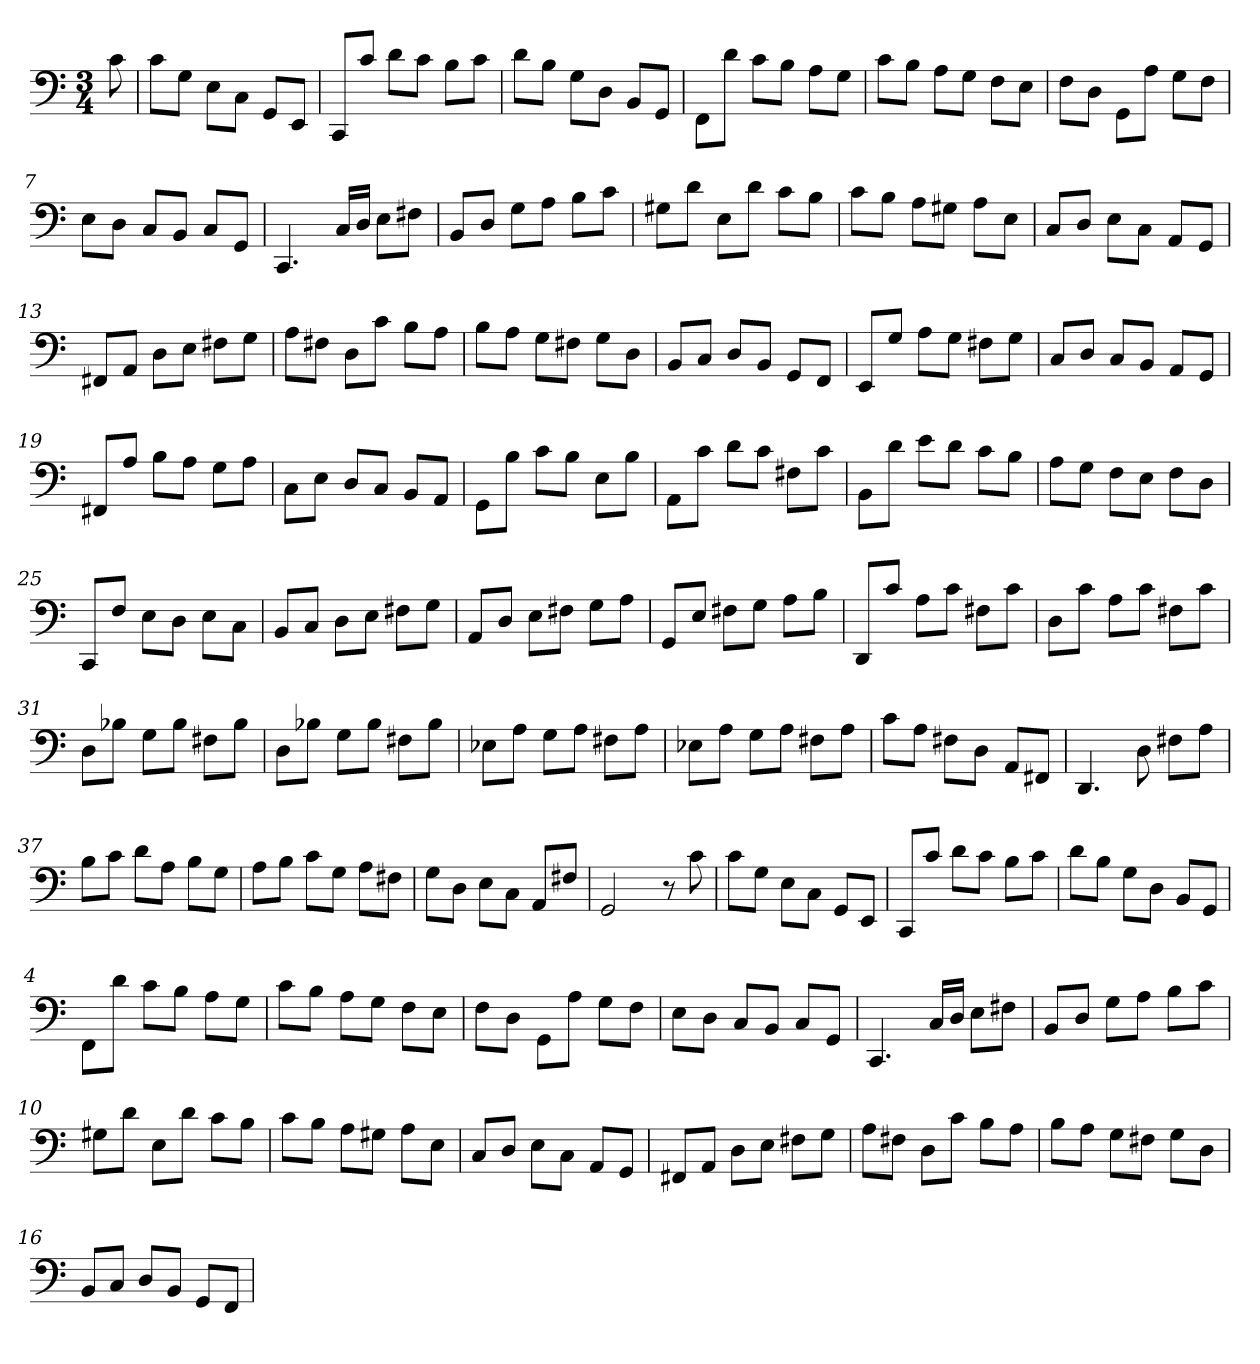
**kern
*part1
*staff1
*clefF4
*k[]
*C:
*M3/4
=
8c
=1
8c\L
8G\J
8E\L
8C\J
8GG/L
8EE/J
=2
8CC/L
8c/J
8d\L
8c\J
8B\L
8c\J
=3
8d\L
8B\J
8G\L
8D\J
8BB/L
8GG/J
=4
8FF\L
8d\J
8c\L
8B\J
8A\L
8G\J
=5
8c\L
8B\J
8A\L
8G\J
8F\L
8E\J
=6
8F\L
8D\J
8GG\L
8A\J
8G\L
8F\J
=7
8E\L
8D\J
8C/L
8BB/J
8C/L
8GG/J
=8
4.CC
16C/LL
16D/JJ
8E\L
8F#X\J
=9
8BB/L
8D/J
8G\L
8A\J
8B\L
8c\J
=10
8G#X\L
8d\J
8E\L
8d\J
8c\L
8B\J
=11
8c\L
8B\J
8A\L
8G#X\J
8A\L
8E\J
=12
8C/L
8D/J
8E\L
8C\J
8AA/L
8GG/J
=13
8FF#X/L
8AA/J
8D\L
8E\J
8F#X\L
8G\J
=14
8A\L
8F#X\J
8D\L
8c\J
8B\L
8A\J
=15
8B\L
8A\J
8G\L
8F#X\J
8G\L
8D\J
=16
8BB/L
8C/J
8D/L
8BB/J
8GG/L
8FF/J
=17
8EE/L
8G/J
8A\L
8G\J
8F#X\L
8G\J
=18
8C/L
8D/J
8C/L
8BB/J
8AA/L
8GG/J
=19
8FF#X/L
8A/J
8B\L
8A\J
8G\L
8A\J
=20
8C\L
8E\J
8D/L
8C/J
8BB/L
8AA/J
=21
8GG\L
8B\J
8c\L
8B\J
8E\L
8B\J
=22
8AA\L
8c\J
8d\L
8c\J
8F#X\L
8c\J
=23
8BB\L
8d\J
8e\L
8d\J
8c\L
8B\J
=24
8A\L
8G\J
8F\L
8E\J
8F\L
8D\J
=25
8CC/L
8F/J
8E\L
8D\J
8E\L
8C\J
=26
8BB/L
8C/J
8D\L
8E\J
8F#X\L
8G\J
=27
8AA/L
8D/J
8E\L
8F#X\J
8G\L
8A\J
=28
8GG/L
8E/J
8F#X\L
8G\J
8A\L
8B\J
=29
8DD/L
8c/J
8A\L
8c\J
8F#X\L
8c\J
=30
8D\L
8c\J
8A\L
8c\J
8F#X\L
8c\J
=31
8D\L
8B-X\J
8G\L
8B-\J
8F#X\L
8B-\J
=32
8D\L
8B-X\J
8G\L
8B-\J
8F#X\L
8B-\J
=33
8E-X\L
8A\J
8G\L
8A\J
8F#X\L
8A\J
=34
8E-X\L
8A\J
8G\L
8A\J
8F#X\L
8A\J
=35
8c\L
8A\J
8F#X\L
8D\J
8AA/L
8FF#X/J
=36
4.DD
8D
8F#X\L
8A\J
=37
8B\L
8c\J
8d\L
8A\J
8B\L
8G\J
=38
8A\L
8B\J
8c\L
8G\J
8A\L
8F#X\J
=39
8G\L
8D\J
8E\L
8C\J
8AA/L
8F#X/J
=40
2GG
8r
8c
=1
8c\L
8G\J
8E\L
8C\J
8GG/L
8EE/J
=2
8CC/L
8c/J
8d\L
8c\J
8B\L
8c\J
=3
8d\L
8B\J
8G\L
8D\J
8BB/L
8GG/J
=4
8FF\L
8d\J
8c\L
8B\J
8A\L
8G\J
=5
8c\L
8B\J
8A\L
8G\J
8F\L
8E\J
=6
8F\L
8D\J
8GG\L
8A\J
8G\L
8F\J
=7
8E\L
8D\J
8C/L
8BB/J
8C/L
8GG/J
=8
4.CC
16C/LL
16D/JJ
8E\L
8F#X\J
=9
8BB/L
8D/J
8G\L
8A\J
8B\L
8c\J
=10
8G#X\L
8d\J
8E\L
8d\J
8c\L
8B\J
=11
8c\L
8B\J
8A\L
8G#X\J
8A\L
8E\J
=12
8C/L
8D/J
8E\L
8C\J
8AA/L
8GG/J
=13
8FF#X/L
8AA/J
8D\L
8E\J
8F#X\L
8G\J
=14
8A\L
8F#X\J
8D\L
8c\J
8B\L
8A\J
=15
8B\L
8A\J
8G\L
8F#X\J
8G\L
8D\J
=16
8BB/L
8C/J
8D/L
8BB/J
8GG/L
8FF/J
=
*-
